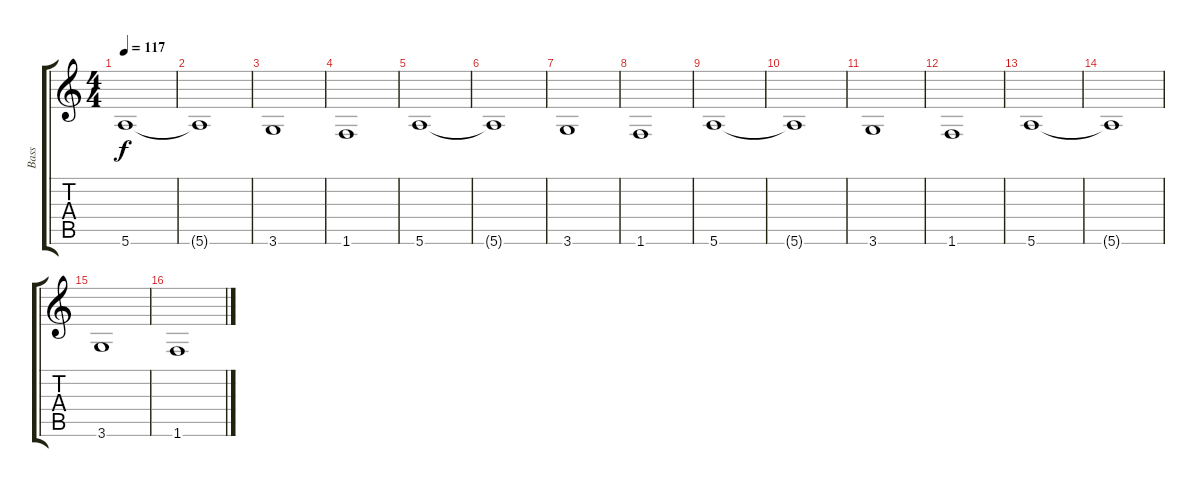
\track ("Bass" "Bass") {instrument electricbasspick}
\staff {score tabs}
\tuning (E4 B3 G3 D3 A2 E2) {hide}
\ts (4 4)
\tempo 117
\clef g2
\ks c
5.6.1{dy f} |
5.6{t}.1 |
3.6.1 |
1.6.1 |
5.6.1 |
5.6{t}.1 |
3.6.1 |
1.6.1 |
5.6.1 |
5.6{t}.1 |
3.6.1 |
1.6.1 |
5.6.1 |
5.6{t}.1 |
3.6.1 |
1.6.1
